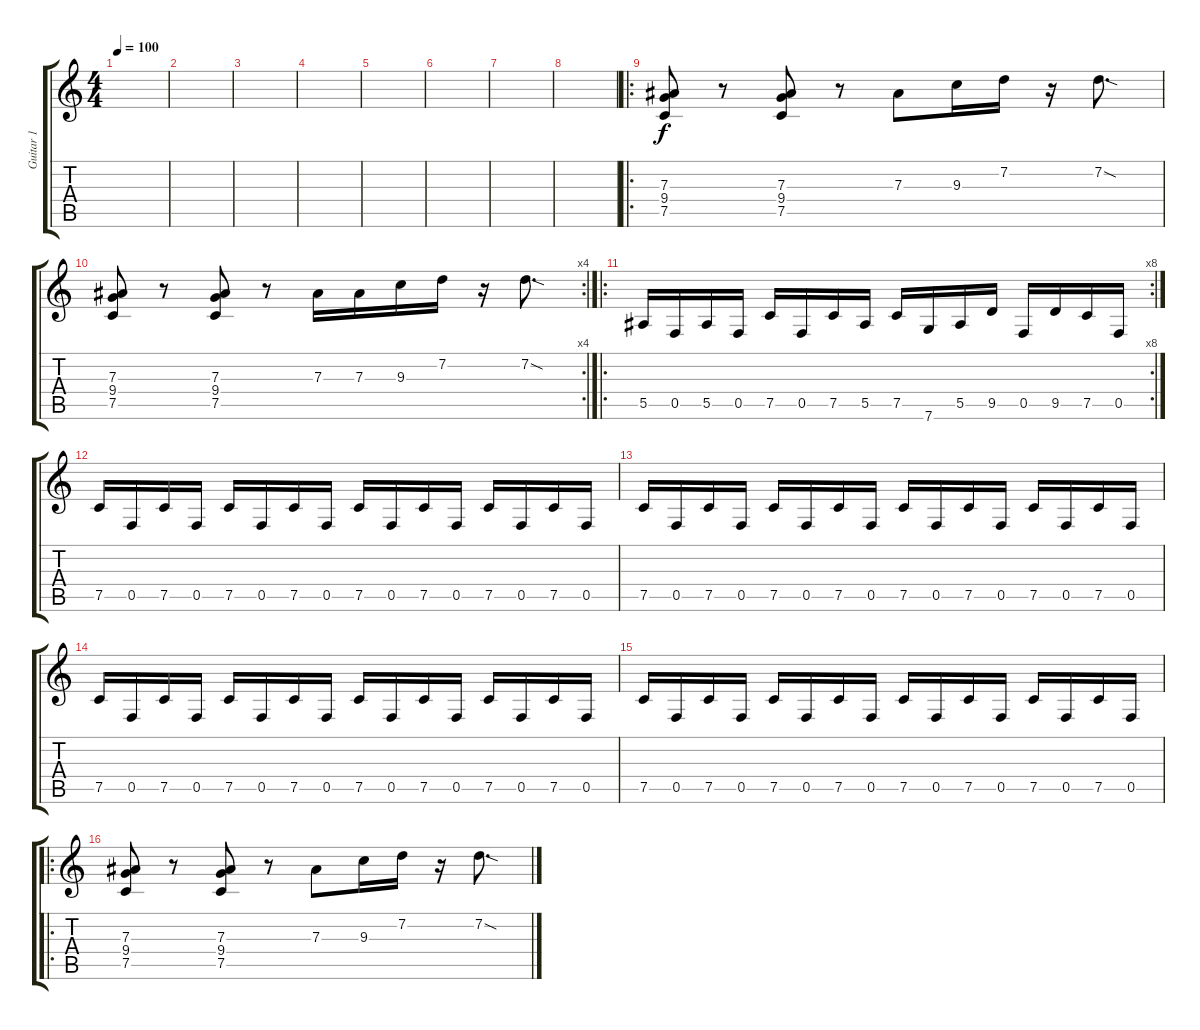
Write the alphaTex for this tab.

\track ("Guitar 1" "Guitar 1") {instrument distortionguitar}
\staff {score tabs}
\tuning (C4 G3 Eb3 Bb2 F2 C2) {hide}
\ts (4 4)
\tempo 100
\clef g2
\ks c
|
|
|
|
|
|
|
|
\ro
(7.3 9.4 7.5).8 r.8 (7.3 9.4 7.5).8 r.8 7.3.8 9.3.16 7.2.16 r.16 7.2{sod}.8{d} |
\rc 4
(7.3 9.4 7.5).8 r.8 (7.3 9.4 7.5).8 r.8 7.3.16 7.3.16 9.3.16 7.2.16 r.16 7.2{sod}.8{d} |
\ro
\rc 8
5.5.16 0.5.16 5.5.16 0.5.16 7.5.16 0.5.16 7.5.16 5.5.16 7.5.16 7.6.16 5.5.16 9.5.16 0.5.16 9.5.16 7.5.16 0.5.16 |
7.5.16 0.5.16 7.5.16 0.5.16 7.5.16 0.5.16 7.5.16 0.5.16 7.5.16 0.5.16 7.5.16 0.5.16 7.5.16 0.5.16 7.5.16 0.5.16 |
7.5.16 0.5.16 7.5.16 0.5.16 7.5.16 0.5.16 7.5.16 0.5.16 7.5.16 0.5.16 7.5.16 0.5.16 7.5.16 0.5.16 7.5.16 0.5.16 |
7.5.16 0.5.16 7.5.16 0.5.16 7.5.16 0.5.16 7.5.16 0.5.16 7.5.16 0.5.16 7.5.16 0.5.16 7.5.16 0.5.16 7.5.16 0.5.16 |
7.5.16 0.5.16 7.5.16 0.5.16 7.5.16 0.5.16 7.5.16 0.5.16 7.5.16 0.5.16 7.5.16 0.5.16 7.5.16 0.5.16 7.5.16 0.5.16 |
\ro
(7.3 9.4 7.5).8 r.8 (7.3 9.4 7.5).8 r.8 7.3.8 9.3.16 7.2.16 r.16 7.2{sod}.8{d}
